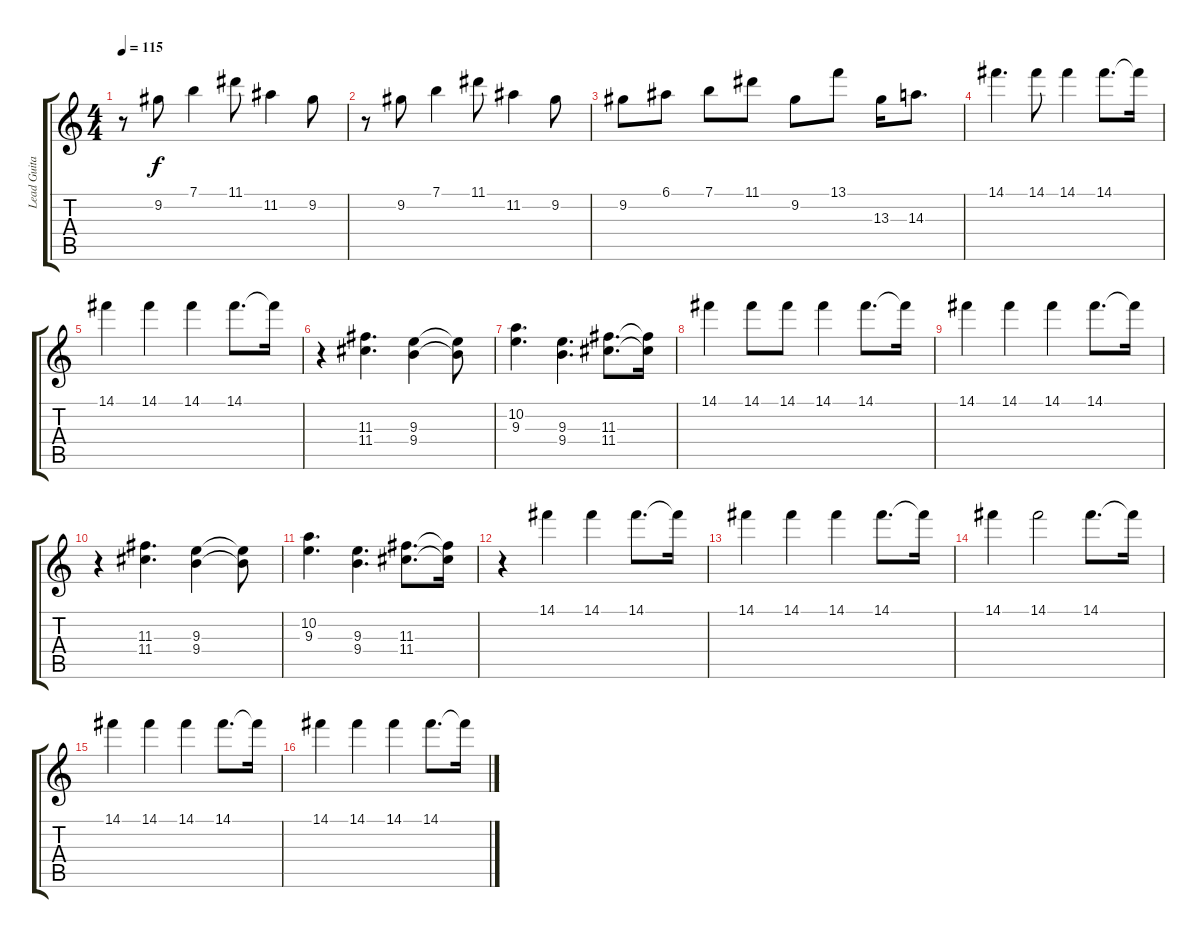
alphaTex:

\track ("Lead Guitar" "Lead Guita") {instrument overdrivenguitar}
\staff {score tabs}
\tuning (E4 B3 G3 D3 A2 E2) {hide}
\ts (4 4)
\tempo 115
\clef g2
\ks c
r.8{dy f} 9.2.8{volume 9} 7.1.4 11.1.8 11.2.4 9.2.8 |
r.8 9.2.8{volume 9} 7.1.4 11.1.8 11.2.4 9.2.8 |
9.2.8 6.1.8 7.1.8 11.1.8 9.2.8 13.1.8 13.3.16 14.3.8{d} |
14.1.4{d volume 10} 14.1.8 14.1.4 14.1.8{d} 14.1{t}.16 |
14.1.4 14.1.4 14.1.4 14.1.8{d} 14.1{t}.16 |
r.4 (11.3 11.4).4{d} (9.3 9.4).4 (9.3{t} 9.4{t}).8 |
(10.2 9.3).4{d} (9.3 9.4).4{d} (11.3 11.4).8{d} (11.3{t} 11.4{t}).16 |
14.1.4 14.1.8 14.1.8 14.1.4 14.1.8{d} 14.1{t}.16 |
14.1.4 14.1.4 14.1.4 14.1.8{d} 14.1{t}.16 |
r.4 (11.3 11.4).4{d} (9.3 9.4).4 (9.3{t} 9.4{t}).8 |
(10.2 9.3).4{d} (9.3 9.4).4{d} (11.3 11.4).8{d} (11.3{t} 11.4{t}).16 |
r.4 14.1.4 14.1.4 14.1.8{d} 14.1{t}.16 |
14.1.4 14.1.4 14.1.4 14.1.8{d} 14.1{t}.16 |
14.1.4 14.1.2 14.1.8{d} 14.1{t}.16 |
14.1.4 14.1.4 14.1.4 14.1.8{d} 14.1{t}.16 |
14.1.4 14.1.4 14.1.4 14.1.8{d} 14.1{t}.16
